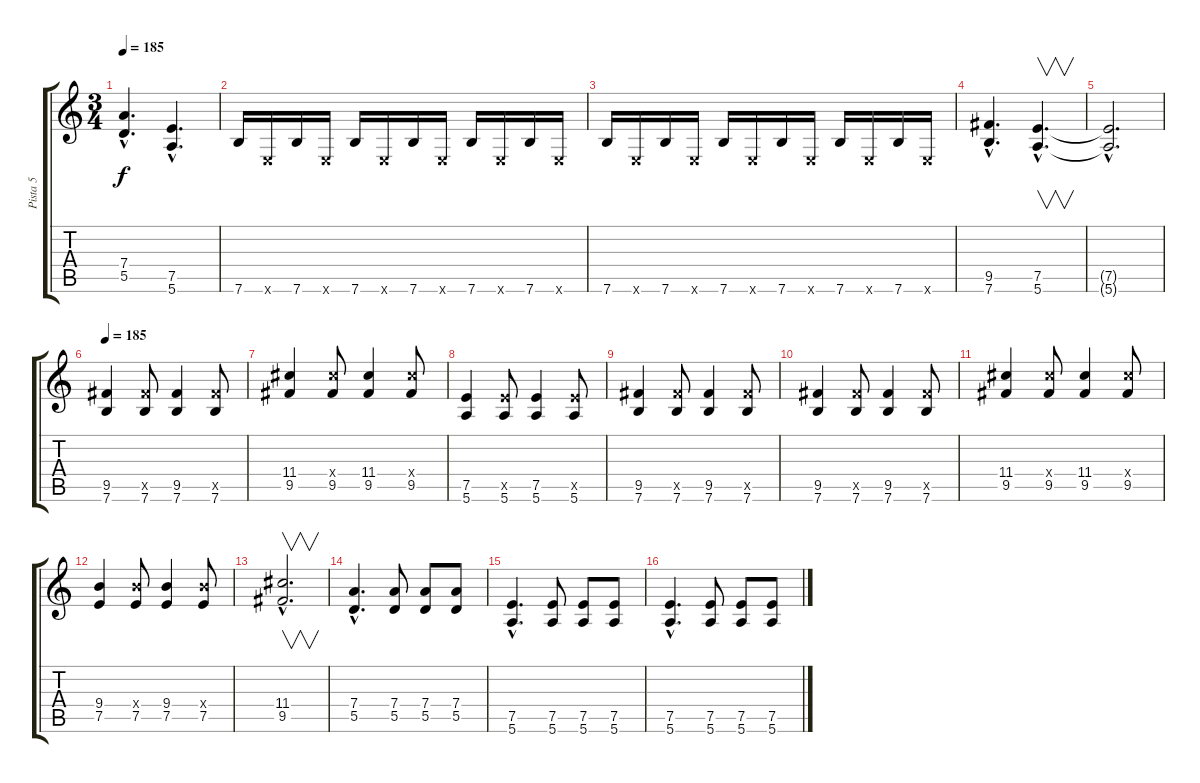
\track ("Pista 5" "Pista 5") {instrument distortionguitar}
\staff {score tabs}
\tuning (E4 B3 G3 D3 A2 E2) {hide}
\ts (3 4)
\tempo 185
\clef g2
\ks c
(7.4{hac} 5.5{hac}).4{d dy f} (7.5{hac} 5.6{hac}).4{d} |
7.6.16 0.6{x}.16 7.6.16 0.6{x}.16 7.6.16 0.6{x}.16 7.6.16 0.6{x}.16 7.6.16 0.6{x}.16 7.6.16 0.6{x}.16 |
7.6.16 0.6{x}.16 7.6.16 0.6{x}.16 7.6.16 0.6{x}.16 7.6.16 0.6{x}.16 7.6.16 0.6{x}.16 7.6.16 0.6{x}.16 |
(9.5{hac} 7.6{hac}).4{d} (7.5{hac} 5.6{hac}).4{v d} |
(7.5{hac t} 5.6{hac t}).2{d} |
\tempo 185
(9.5 7.6).4 (9.5{x} 7.6).8 (9.5 7.6).4 (9.5{x} 7.6).8 |
(11.4 9.5).4 (11.4{x} 9.5).8 (11.4 9.5).4 (11.4{x} 9.5).8 |
(7.5 5.6).4 (7.5{x} 5.6).8 (7.5 5.6).4 (7.5{x} 5.6).8 |
(9.5 7.6).4 (9.5{x} 7.6).8 (9.5 7.6).4 (9.5{x} 7.6).8 |
(9.5 7.6).4 (9.5{x} 7.6).8 (9.5 7.6).4 (9.5{x} 7.6).8 |
(11.4 9.5).4 (11.4{x} 9.5).8 (11.4 9.5).4 (11.4{x} 9.5).8 |
(9.4 7.5).4 (9.4{x} 7.5).8 (9.4 7.5).4 (9.4{x} 7.5).8 |
(11.4{hac} 9.5{hac}).2{v d} |
(7.4{hac} 5.5{hac}).4{d} (7.4 5.5).8 (7.4 5.5).8 (7.4 5.5).8 |
(7.5{hac} 5.6{hac}).4{d} (7.5 5.6).8 (7.5 5.6).8 (7.5 5.6).8 |
(7.5{hac} 5.6{hac}).4{d} (7.5 5.6).8 (7.5 5.6).8 (7.5{ss} 5.6{ss}).8
